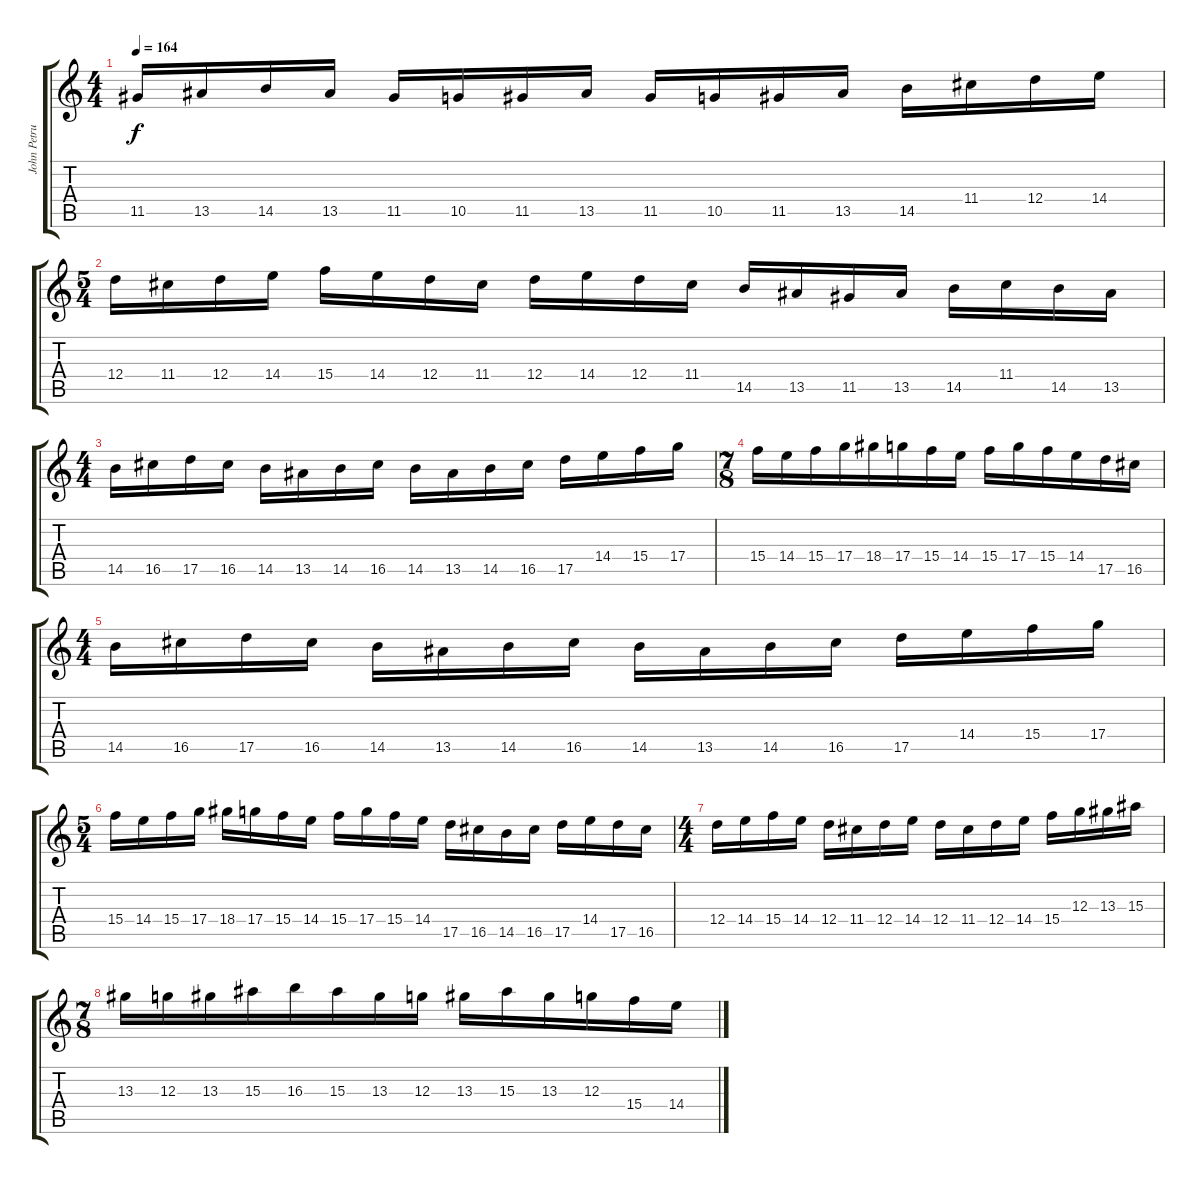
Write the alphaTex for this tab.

\track ("John Petrucci" "John Petru") {instrument distortionguitar}
\staff {score tabs}
\tuning (E4 B3 G3 D3 A2 E2) {hide}
\ts (4 4)
\tempo 164
\clef g2
\ks c
11.5.16{dy f} 13.5.16 14.5.16 13.5.16 11.5.16 10.5.16 11.5.16 13.5.16 11.5.16 10.5.16 11.5.16 13.5.16 14.5.16 11.4.16 12.4.16 14.4.16 |
\ts (5 4)
12.4.16 11.4.16 12.4.16 14.4.16 15.4.16 14.4.16 12.4.16 11.4.16 12.4.16 14.4.16 12.4.16 11.4.16 14.5.16 13.5.16 11.5.16 13.5.16 14.5.16 11.4.16 14.5.16 13.5.16 |
\ts (4 4)
14.5.16 16.5.16 17.5.16 16.5.16 14.5.16 13.5.16 14.5.16 16.5.16 14.5.16 13.5.16 14.5.16 16.5.16 17.5.16 14.4.16 15.4.16 17.4.16 |
\ts (7 8)
15.4.16 14.4.16 15.4.16 17.4.16 18.4.16 17.4.16 15.4.16 14.4.16 15.4.16 17.4.16 15.4.16 14.4.16 17.5.16 16.5.16 |
\ts (4 4)
14.5.16 16.5.16 17.5.16 16.5.16 14.5.16 13.5.16 14.5.16 16.5.16 14.5.16 13.5.16 14.5.16 16.5.16 17.5.16 14.4.16 15.4.16 17.4.16 |
\ts (5 4)
15.4.16 14.4.16 15.4.16 17.4.16 18.4.16 17.4.16 15.4.16 14.4.16 15.4.16 17.4.16 15.4.16 14.4.16 17.5.16 16.5.16 14.5.16 16.5.16 17.5.16 14.4.16 17.5.16 16.5.16 |
\ts (4 4)
12.4.16 14.4.16 15.4.16 14.4.16 12.4.16 11.4.16 12.4.16 14.4.16 12.4.16 11.4.16 12.4.16 14.4.16 15.4.16 12.3.16 13.3.16 15.3.16 |
\ts (7 8)
13.3.16 12.3.16 13.3.16 15.3.16 16.3.16 15.3.16 13.3.16 12.3.16 13.3.16 15.3.16 13.3.16 12.3.16 15.4.16 14.4.16
